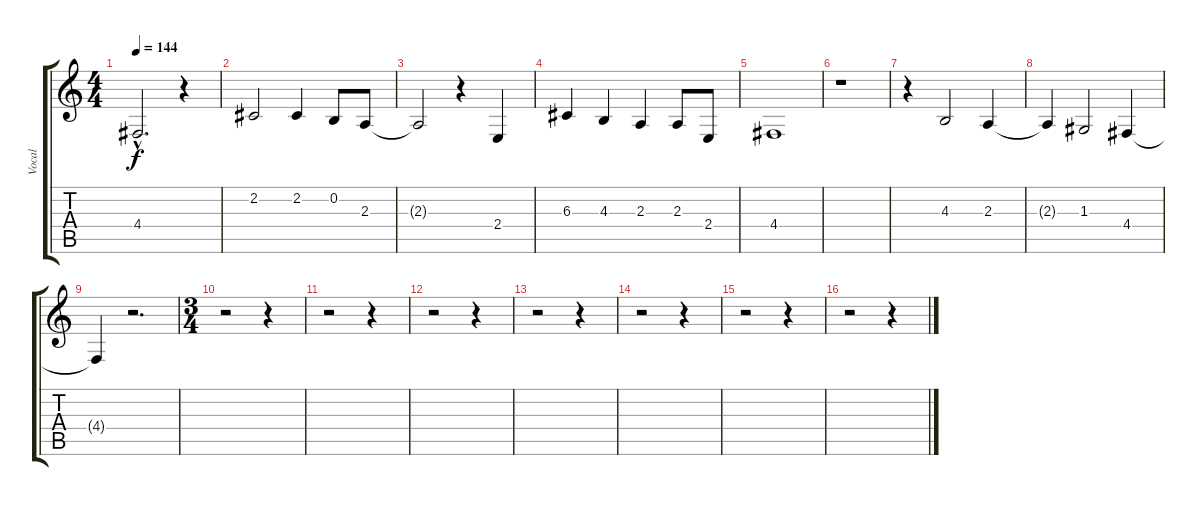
\track ("Vocal" "Vocal") {instrument flute}
\staff {score tabs}
\tuning (E4 B3 G3 D3 A2 E2) {hide}
\ts (4 4)
\tempo 144
\clef g2
\ks c
4.4{hac t}.2{d dy f} r.4 |
2.2.2 2.2.4 0.2.8 2.3.8 |
2.3{t}.2 r.4 2.4.4 |
6.3.4 4.3.4 2.3.4 2.3.8 2.4.8 |
4.4.1 |
r.1 |
r.4 4.3.2 2.3.4 |
2.3{t}.4 1.3.2 4.4.4 |
4.4{t}.4 r.2{d} |
\ts (3 4)
r.2 r.4 |
r.2 r.4 |
r.2 r.4 |
r.2 r.4 |
r.2 r.4 |
r.2 r.4 |
r.2 r.4
